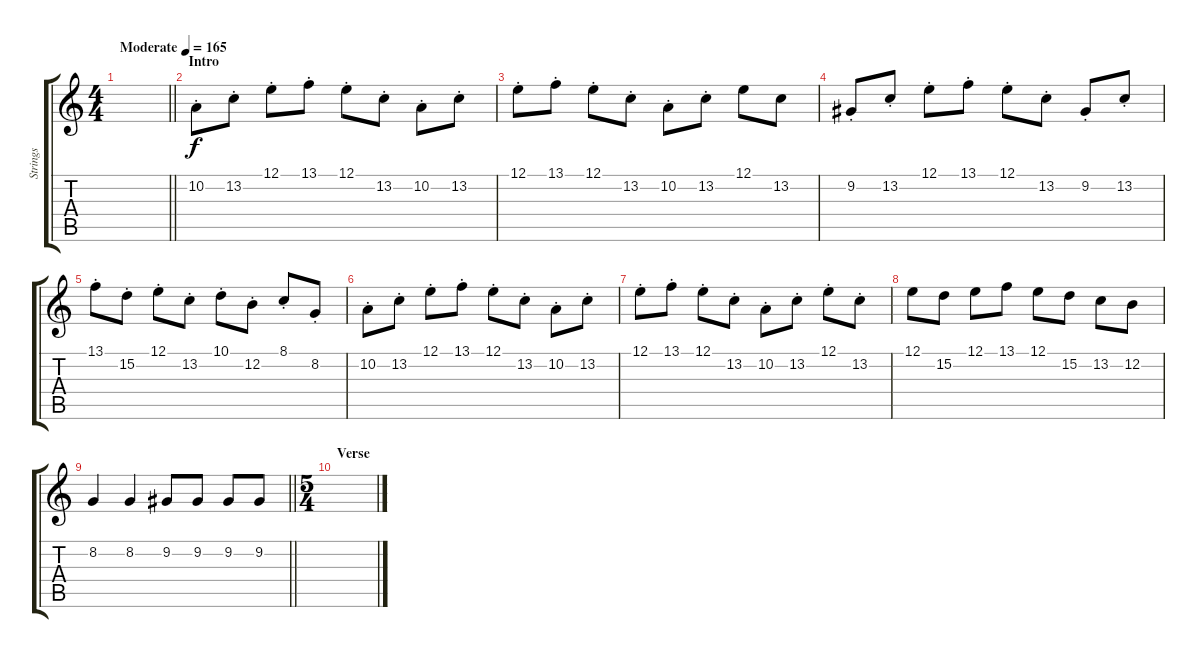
\track ("Strings" "Strings") {instrument stringensemble1}
\staff {score tabs}
\tuning (E4 B3 G3 D3 A2 D2) {hide}
\ts (4 4)
\tempo (165 "Moderate")
\clef g2
\barLineRight lightlight
\ks c
|
\section ("" "Intro")
10.2{st}.8 13.2{st}.8 12.1{st}.8 13.1{st}.8 12.1{st}.8 13.2{st}.8 10.2{st}.8 13.2{st}.8 |
12.1{st}.8 13.1{st}.8 12.1{st}.8 13.2{st}.8 10.2{st}.8 13.2{st}.8 12.1.8 13.2.8 |
9.2{st}.8 13.2{st}.8 12.1{st}.8 13.1{st}.8 12.1{st}.8 13.2{st}.8 9.2{st}.8 13.2{st}.8 |
13.1{st}.8 15.2{st}.8 12.1{st}.8 13.2{st}.8 10.1{st}.8 12.2{st}.8 8.1{st}.8 8.2{st}.8 |
10.2{st}.8 13.2{st}.8 12.1{st}.8 13.1{st}.8 12.1{st}.8 13.2{st}.8 10.2{st}.8 13.2{st}.8 |
12.1{st}.8 13.1{st}.8 12.1{st}.8 13.2{st}.8 10.2{st}.8 13.2{st}.8 12.1{st}.8 13.2{st}.8 |
12.1.8 15.2.8 12.1.8 13.1.8 12.1.8 15.2.8 13.2.8 12.2.8 |
\barLineRight lightlight
8.2.4 8.2.4 9.2.8 9.2.8 9.2.8 9.2.8 |
\ts (5 4)
\section ("" "Verse")
